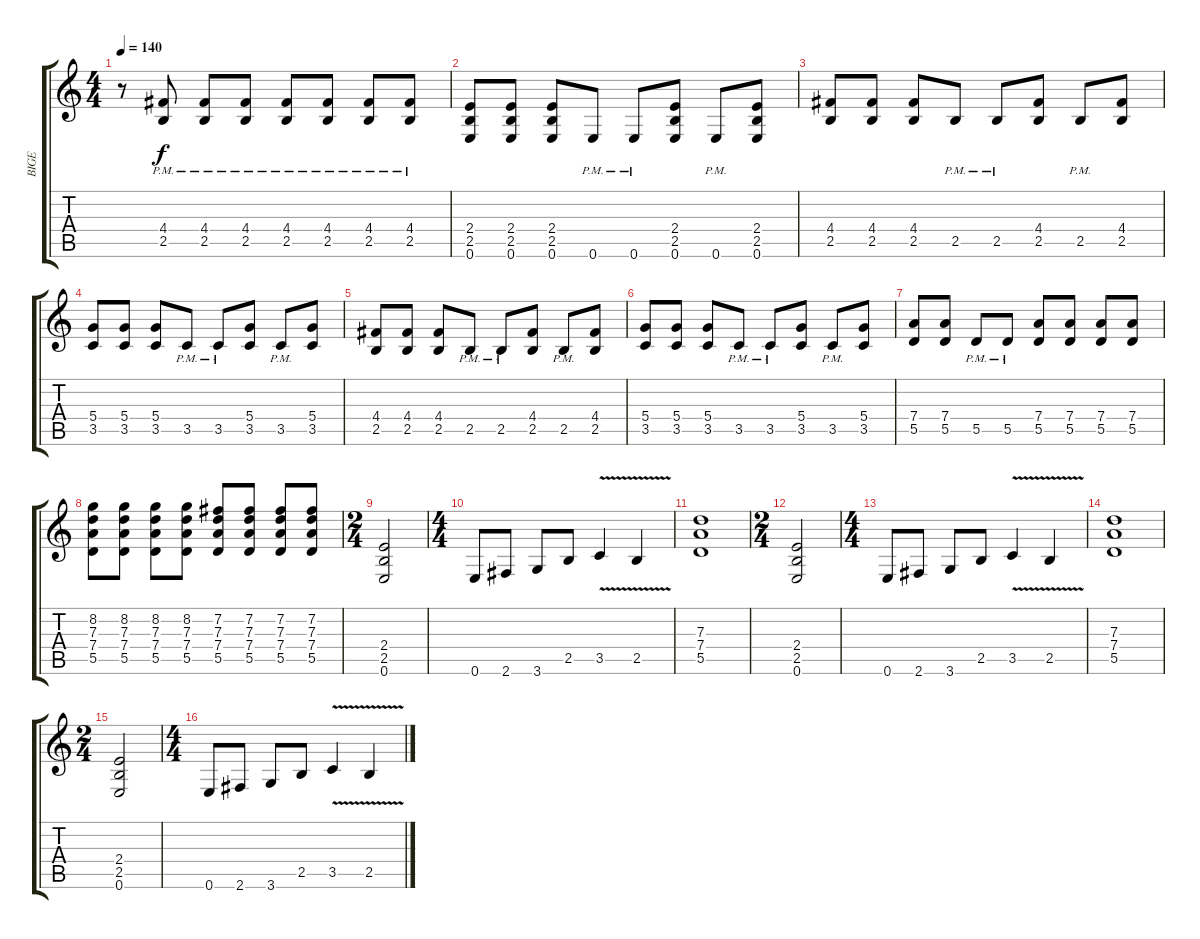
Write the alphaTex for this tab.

\track ("BIGE" "BIGE") {instrument overdrivenguitar}
\staff {score tabs}
\tuning (E4 B3 G3 D3 A2 E2) {hide}
\ts (4 4)
\tempo 140
\clef g2
\ks c
r.8{dy f} (4.4{pm} 2.5{pm}).8 (4.4{pm} 2.5{pm}).8 (4.4{pm} 2.5{pm}).8 (4.4{pm} 2.5{pm}).8 (4.4{pm} 2.5{pm}).8 (4.4{pm} 2.5{pm}).8 (4.4{pm} 2.5{pm}).8 |
(2.4 2.5 0.6).8 (2.4 2.5 0.6).8 (2.4 2.5 0.6).8 0.6{pm}.8 0.6{pm}.8 (2.4 2.5 0.6).8 0.6{pm}.8 (2.4 2.5 0.6).8 |
(4.4 2.5).8 (4.4 2.5).8 (4.4 2.5).8 2.5{pm}.8 2.5{pm}.8 (4.4 2.5).8 2.5{pm}.8 (4.4 2.5).8 |
(5.4 3.5).8 (5.4 3.5).8 (5.4 3.5).8 3.5{pm}.8 3.5{pm}.8 (5.4 3.5).8 3.5{pm}.8 (5.4 3.5).8 |
(4.4 2.5).8 (4.4 2.5).8 (4.4 2.5).8 2.5{pm}.8 2.5{pm}.8 (4.4 2.5).8 2.5{pm}.8 (4.4 2.5).8 |
(5.4 3.5).8 (5.4 3.5).8 (5.4 3.5).8 3.5{pm}.8 3.5{pm}.8 (5.4 3.5).8 3.5{pm}.8 (5.4 3.5).8 |
(7.4 5.5).8 (7.4 5.5).8 5.5{pm}.8 5.5{pm}.8 (7.4 5.5).8 (7.4 5.5).8 (7.4 5.5).8 (7.4 5.5).8 |
(8.2 7.3 7.4 5.5).8 (8.2 7.3 7.4 5.5).8 (8.2 7.3 7.4 5.5).8 (8.2 7.3 7.4 5.5).8 (7.2 7.3 7.4 5.5).8 (7.2 7.3 7.4 5.5).8 (7.2 7.3 7.4 5.5).8 (7.2 7.3 7.4 5.5).8 |
\ts (2 4)
(2.4 2.5 0.6).2 |
\ts (4 4)
0.6.8 2.6.8 3.6.8 2.5.8 3.5{v}.4 2.5{v}.4 |
(7.3 7.4 5.5).1 |
\ts (2 4)
(2.4 2.5 0.6).2 |
\ts (4 4)
0.6.8 2.6.8 3.6.8 2.5.8 3.5{v}.4 2.5{v}.4 |
(7.3 7.4 5.5).1 |
\ts (2 4)
(2.4 2.5 0.6).2 |
\ts (4 4)
0.6.8 2.6.8 3.6.8 2.5.8 3.5{v}.4 2.5{v}.4
